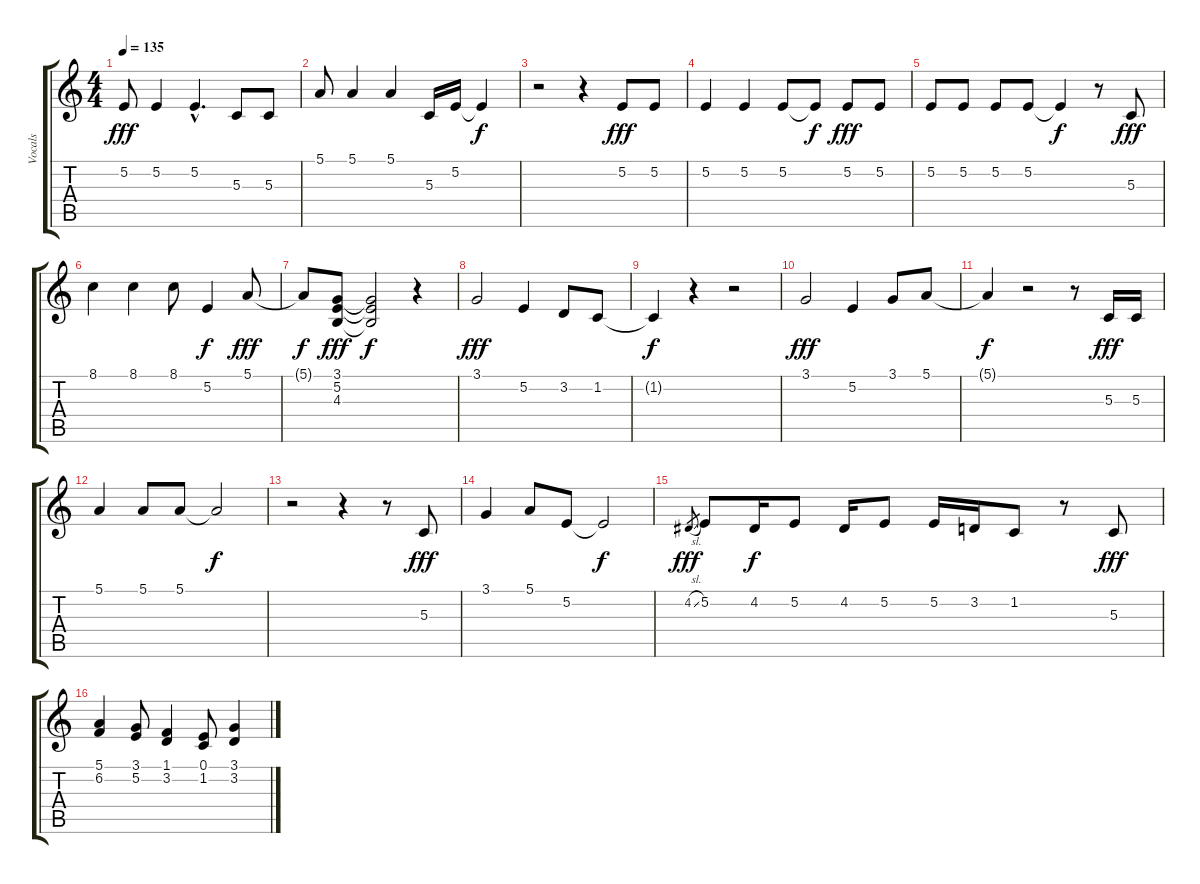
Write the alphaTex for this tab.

\track ("Vocals" "Vocals") {instrument clarinet}
\staff {score tabs}
\tuning (E4 B3 G3 D3 A2 E2) {hide}
\ts (4 4)
\tempo 135
\clef g2
\ks c
5.2.8{dy fff} 5.2.4 5.2{hac}.4{d} 5.3.8 5.3.8 |
5.1.8 5.1.4 5.1.4 5.3.16 5.2.16 5.2{t}.4{dy f} |
r.2 r.4 5.2.8{dy fff} 5.2.8 |
5.2.4 5.2.4 5.2.8 5.2{t}.8{dy f} 5.2.8{dy fff} 5.2.8 |
5.2.8 5.2.8 5.2.8 5.2.8 5.2{t}.4{dy f} r.8 5.3.8{dy fff} |
8.1.4 8.1.4 8.1.8 5.2.4{dy f} 5.1.8{dy fff} |
5.1{t}.8{dy f} (3.1 5.2 4.3).8{dy fff} (3.1{t} 5.2{t} 4.3{t}).2{dy f} r.4 |
3.1.2{txt " " dy fff} 5.2.4{txt " "} 3.2.8{txt " "} 1.2.8{txt " "} |
1.2{t}.4{dy f} r.4 r.2 |
3.1.2{txt " " dy fff} 5.2.4{txt " "} 3.1.8{txt " "} 5.1.8 |
5.1{t}.4{dy f} r.2 r.8{txt " "} 5.3.16{txt " " dy fff} 5.3.16 |
5.1.4{txt " "} 5.1.8{txt " "} 5.1.8{txt " "} 5.1{t}.2{dy f} |
r.2 r.4 r.8 5.3.8{txt " " dy fff} |
3.1.4{txt " "} 5.1.8{txt " "} 5.2.8{txt " "} 5.2{t}.2{dy f} |
4.2{sl}.8{gr dy fff} 5.2.8 4.2.16{dy f} 5.2.8 4.2.16 5.2.8 5.2.16 3.2.16 1.2.8 r.8 5.3.8{txt " " dy fff} |
(5.1 6.2).4 (3.1 5.2).8 (1.1 3.2).4 (0.1 1.2).8 (3.1 3.2).4
